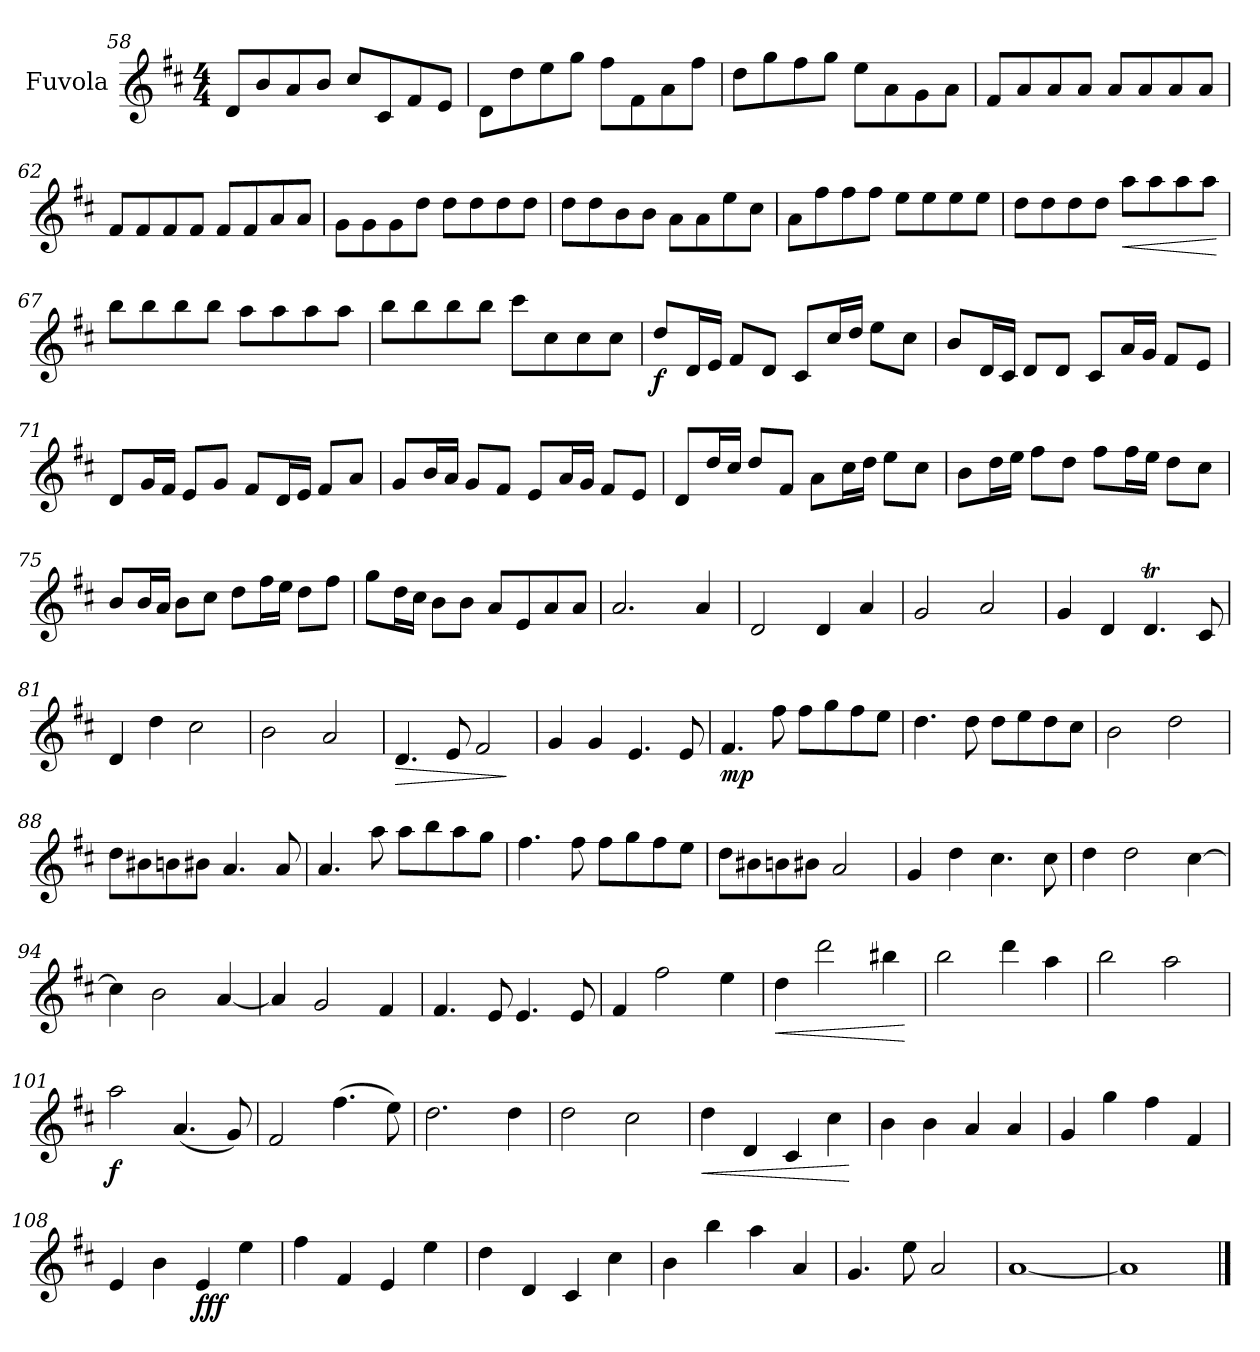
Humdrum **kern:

**kern	**dynam
*part1	*part1
*staff1	*staff1
*I"Fuvola	*
*I'Fuv.	*
*clefG2	*
*k[f#c#]	*
*M4/4	*
=58	=58
8d/L	.
8b/	.
8a/	.
8b/J	.
8cc#/L	.
8c#/	.
8f#/	.
8e/J	.
=59	=59
8d\L	.
8dd\	.
8ee\	.
8gg\J	.
8ff#\L	.
8f#\	.
8a\	.
8ff#\J	.
!!LO:LB:g=z
=60	=60
8dd\L	.
8gg\	.
8ff#\	.
8gg\J	.
8ee\L	.
8a\	.
8g\	.
8a\J	.
=61	=61
8f#/L	.
8a/	.
8a/	.
8a/J	.
8a/L	.
8a/	.
8a/	.
8a/J	.
=62	=62
8f#/L	.
8f#/	.
8f#/	.
8f#/J	.
8f#/L	.
8f#/	.
8a/	.
8a/J	.
=63	=63
8g\L	.
8g\	.
8g\	.
8dd\J	.
8dd\L	.
8dd\	.
8dd\	.
8dd\J	.
=64	=64
8dd\L	.
8dd\	.
8b\	.
8b\J	.
8a\L	.
8a\	.
8ee\	.
8cc#\J	.
!!LO:PB:g=z
=65	=65
8a\L	.
8ff#\	.
8ff#\	.
8ff#\J	.
8ee\L	.
8ee\	.
8ee\	.
8ee\J	.
=66	=66
8dd\L	.
8dd\	.
8dd\	.
8dd\J	.
!	!LO:HP:b
8aa\L	<
8aa\	.
8aa\	.
8aa\J	.
.	[
=67	=67
8bb\L	.
8bb\	.
8bb\	.
8bb\J	.
8aa\L	.
8aa\	.
8aa\	.
8aa\J	.
=68	=68
8bb\L	.
8bb\	.
8bb\	.
8bb\J	.
8ccc#\L	.
8cc#\	.
8cc#\	.
8cc#\J	.
!!LO:LB:g=z
=69	=69
!	!LO:DY:b
8dd/L	f
16d/L	.
16e/JJ	.
8f#/L	.
8d/J	.
8c#/L	.
16cc#/L	.
16dd/JJ	.
8ee\L	.
8cc#\J	.
=70	=70
8b/L	.
16d/L	.
16c#/JJ	.
8d/L	.
8d/J	.
8c#/L	.
16a/L	.
16g/JJ	.
8f#/L	.
8e/J	.
=71	=71
8d/L	.
16g/L	.
16f#/JJ	.
8e/L	.
8g/J	.
8f#/L	.
16d/L	.
16e/JJ	.
8f#/L	.
8a/J	.
=72	=72
8g/L	.
16b/L	.
16a/JJ	.
8g/L	.
8f#/J	.
8e/L	.
16a/L	.
16g/JJ	.
8f#/L	.
8e/J	.
!!LO:LB:g=z
=73	=73
8d/L	.
16dd/L	.
16cc#/JJ	.
8dd/L	.
8f#/J	.
8a\L	.
16cc#\L	.
16dd\JJ	.
8ee\L	.
8cc#\J	.
=74	=74
8b\L	.
16dd\L	.
16ee\JJ	.
8ff#\L	.
8dd\J	.
8ff#\L	.
16ff#\L	.
16ee\JJ	.
8dd\L	.
8cc#\J	.
=75	=75
8b/L	.
16b/L	.
16a/JJ	.
8b\L	.
8cc#\J	.
8dd\L	.
16ff#\L	.
16ee\JJ	.
8dd\L	.
8ff#\J	.
=76	=76
8gg\L	.
16dd\L	.
16cc#\JJ	.
8b\L	.
8b\J	.
8a/L	.
8e/	.
8a/	.
8a/J	.
=77	=77
2.a/	.
4a/	.
!!LO:LB:g=z
=78	=78
2d/	.
4d/	.
4a/	.
=79	=79
2g/	.
2a/	.
=80	=80
4g/	.
4d/	.
4.dT/	.
8c#/	.
=81	=81
4d/	.
4dd\	.
2cc#\	.
=82	=82
2b\	.
2a/	.
=83	=83
!	!LO:HP:b
4.d/	>
8e/	.
2f#/	.
.	]
=84	=84
4g/	.
4g/	.
4.e/	.
8e/	.
=85	=85
!	!LO:DY:b
4.f#/	mp
8ff#\	.
8ff#\L	.
8gg\	.
8ff#\	.
8ee\J	.
!!LO:LB:g=z
=86	=86
4.dd\	.
8dd\	.
8dd\L	.
8ee\	.
8dd\	.
8cc#\J	.
=87	=87
2b\	.
2dd\	.
=88	=88
8dd\L	.
8b#X\	.
8bn\	.
8b#X\J	.
4.a/	.
8a/	.
=89	=89
4.a/	.
8aa\	.
8aa\L	.
8bb\	.
8aa\	.
8gg\J	.
=90	=90
4.ff#\	.
8ff#\	.
8ff#\L	.
8gg\	.
8ff#\	.
8ee\J	.
=91	=91
8dd\L	.
8b#X\	.
8bn\	.
8b#X\J	.
2a/	.
!!LO:LB:g=z
=92	=92
4g/	.
4dd\	.
4.cc#\	.
8cc#\	.
=93	=93
4dd\	.
2dd\	.
[4cc#\	.
=94	=94
4cc#\]	.
2b\	.
[4a/	.
=95	=95
4a/]	.
2g/	.
4f#/	.
=96	=96
4.f#/	.
8e/	.
4.e/	.
8e/	.
=97	=97
4f#/	.
2ff#\	.
4ee\	.
=98	=98
!	!LO:HP:b
4dd\	<
2ddd\	.
4bb#X\	.
.	[
=99	=99
2bb\	.
4ddd\	.
4aa\	.
=100	=100
2bb\	.
2aa\	.
!!LO:LB:g=z
=101	=101
!	!LO:DY:b
2aa\	f
(4.a/	.
8g/)	.
=102	=102
2f#/	.
(4.ff#\	.
8ee\)	.
=103	=103
2.dd\	.
4dd\	.
=104	=104
2dd\	.
2cc#\	.
=105	=105
!	!LO:HP:b
4dd\	<
4d/	.
4c#/	.
4cc#\	.
.	[
=106	=106
4b\	.
4b\	.
4a/	.
4a/	.
=107	=107
4g/	.
4gg\	.
4ff#\	.
4f#/	.
=108	=108
4e/	.
4b\	.
!	!LO:DY:b
4e/	fff
4ee\	.
=109	=109
4ff#\	.
4f#/	.
4e/	.
4ee\	.
!!LO:LB:g=z
=110	=110
4dd\	.
4d/	.
4c#/	.
4cc#\	.
=111	=111
4b\	.
4bb\	.
4aa\	.
4a/	.
=112	=112
4.g/	.
8ee\	.
2a/	.
=113	=113
[1a	.
=114	=114
1a]	.
==	==
*-	*-
